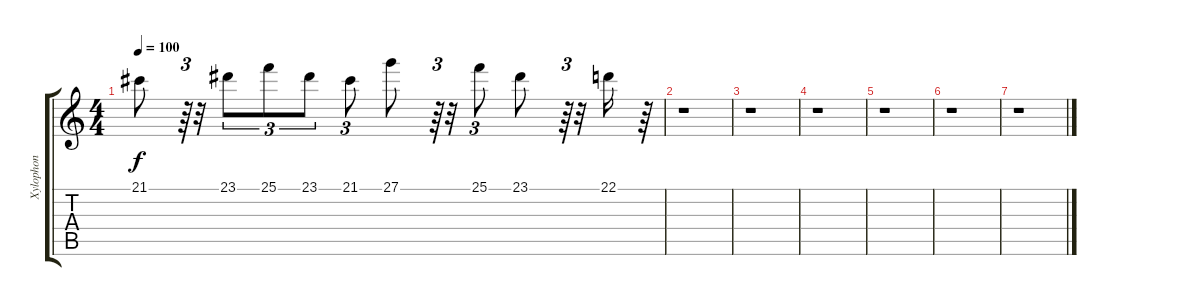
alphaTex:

\track ("Xylophon" "Xylophon") {instrument xylophone}
\staff {score tabs}
\tuning (E4 B3 G3 D3 A2 E2) {hide}
\ts (4 4)
\tempo 100
\clef g2
\ks c
21.1.8{dy f} r.64{tu (3 2)} r.32 23.1.8{tu (3 2)} 25.1.8{tu (3 2)} 23.1.8{tu (3 2)} 21.1.8{tu (3 2)} 27.1.8 r.64{tu (3 2)} r.32 25.1.8{tu (3 2)} 23.1.8 r.64{tu (3 2)} r.32 22.1.16 r.64 |
r.1 |
r.1 |
r.1 |
r.1 |
r.1 |
r.1
